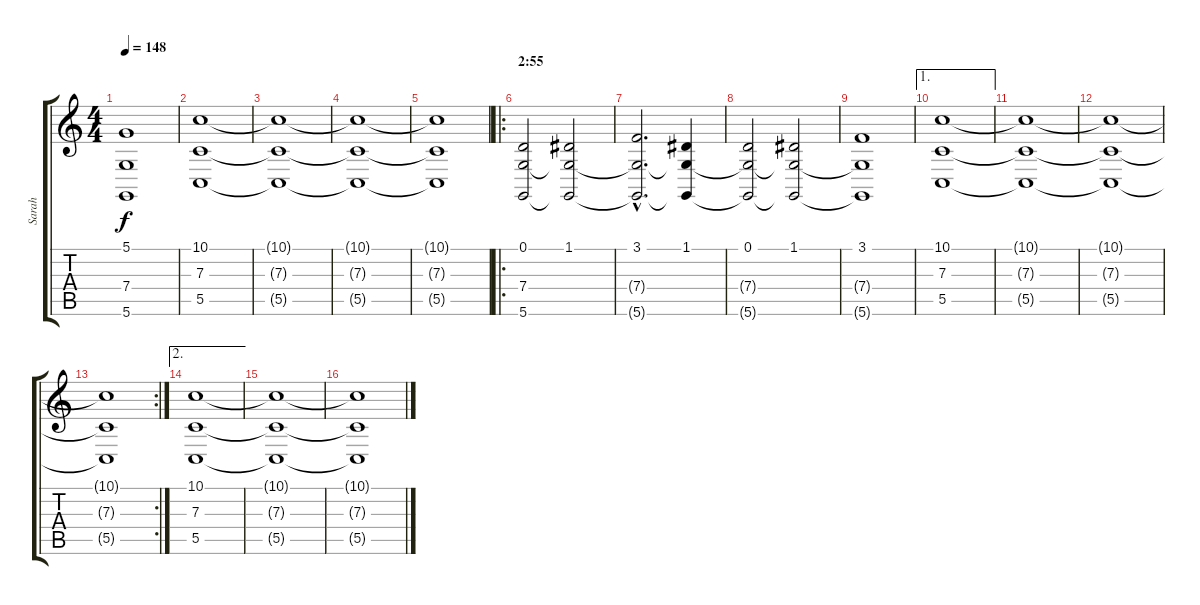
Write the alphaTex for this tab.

\track ("Sarah" "Sarah") {instrument choiraahs}
\staff {score tabs}
\tuning (D4 A3 F3 C3 G2 D2) {hide}
\ts (4 4)
\tempo 148
\clef g2
\ks c
(5.1{t} 7.4{t} 5.6{t}).1{dy f} |
(10.1 7.3 5.5).1 |
(10.1{t} 7.3{t} 5.5{t}).1 |
(10.1{t} 7.3{t} 5.5{t}).1 |
(10.1{t} 7.3{t} 5.5{t}).1 |
\ro
\section ("" "2:55")
(0.1 7.4 5.6).2 (1.1 7.4{t} 5.6{t}).2 |
(3.1{hac} 7.4{hac t} 5.6{hac t}).2{d} (1.1 7.4{t} 5.6{t}).4 |
(0.1 7.4{t} 5.6{t}).2 (1.1 7.4{t} 5.6{t}).2 |
(3.1 7.4{t} 5.6{t}).1 |
\ae 1
(10.1 7.3 5.5).1 |
(10.1{t} 7.3{t} 5.5{t}).1 |
(10.1{t} 7.3{t} 5.5{t}).1 |
\rc 2
(10.1{t} 7.3{t} 5.5{t}).1 |
\ae 2
(10.1 7.3 5.5).1 |
(10.1{t} 7.3{t} 5.5{t}).1 |
(10.1{t} 7.3{t} 5.5{t}).1
